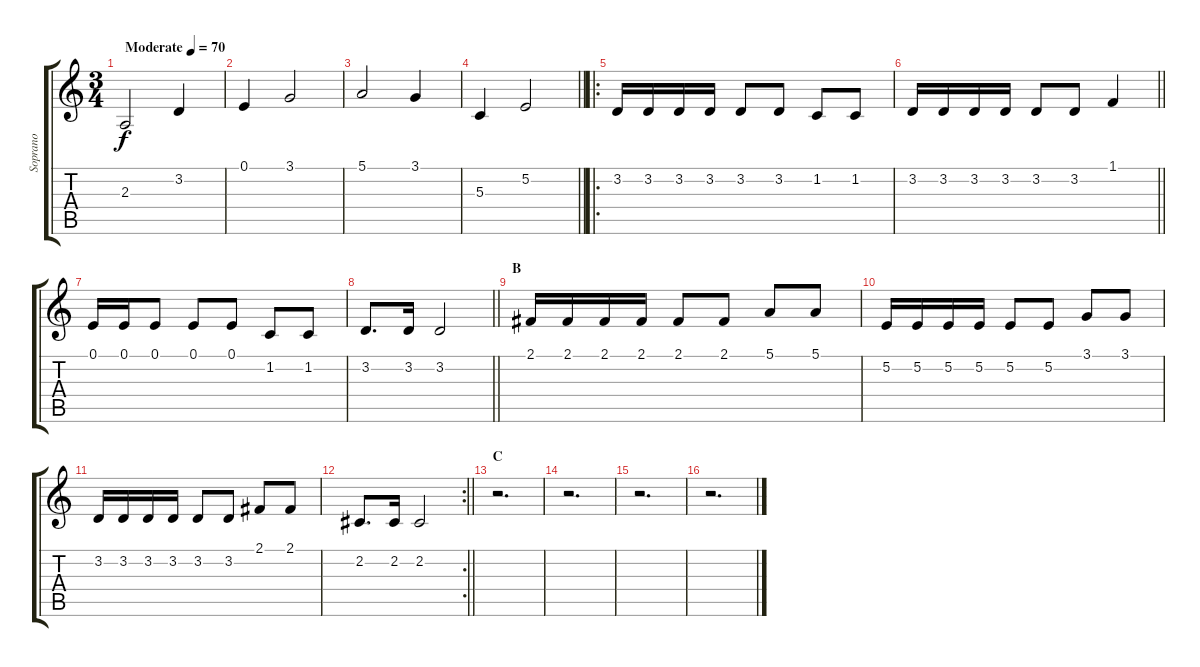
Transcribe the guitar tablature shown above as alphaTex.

\track ("Soprano" "Soprano") {instrument voiceoohs}
\staff {score tabs}
\tuning (E4 B3 G3 D3 A2 E2) {hide}
\ts (3 4)
\tempo (70 "Moderate")
\clef g2
\ks c
2.3.2{dy f instrument voiceoohs} 3.2.4 |
0.1.4 3.1.2 |
5.1.2 3.1.4 |
\barLineRight lightlight
5.3.4 5.2.2 |
\ro
3.2.16 3.2.16 3.2.16 3.2.16 3.2.8 3.2.8 1.2.8 1.2.8 |
\barLineRight lightlight
3.2.16 3.2.16 3.2.16 3.2.16 3.2.8 3.2.8 1.1.4 |
0.1.16 0.1.16 0.1.8 0.1.8 0.1.8 1.2.8 1.2.8 |
\barLineRight lightlight
3.2.8{d} 3.2.16 3.2.2 |
\section ("" "B")
2.1.16 2.1.16 2.1.16 2.1.16 2.1.8 2.1.8 5.1.8 5.1.8 |
5.2.16 5.2.16 5.2.16 5.2.16 5.2.8 5.2.8 3.1.8 3.1.8 |
3.2.16 3.2.16 3.2.16 3.2.16 3.2.8 3.2.8 2.1.8 2.1.8 |
\rc 2
\barLineRight lightlight
2.2.8{d} 2.2.16 2.2.2 |
\section ("" "C")
r.2{d} |
r.2{d} |
r.2{d} |
r.2{d}
